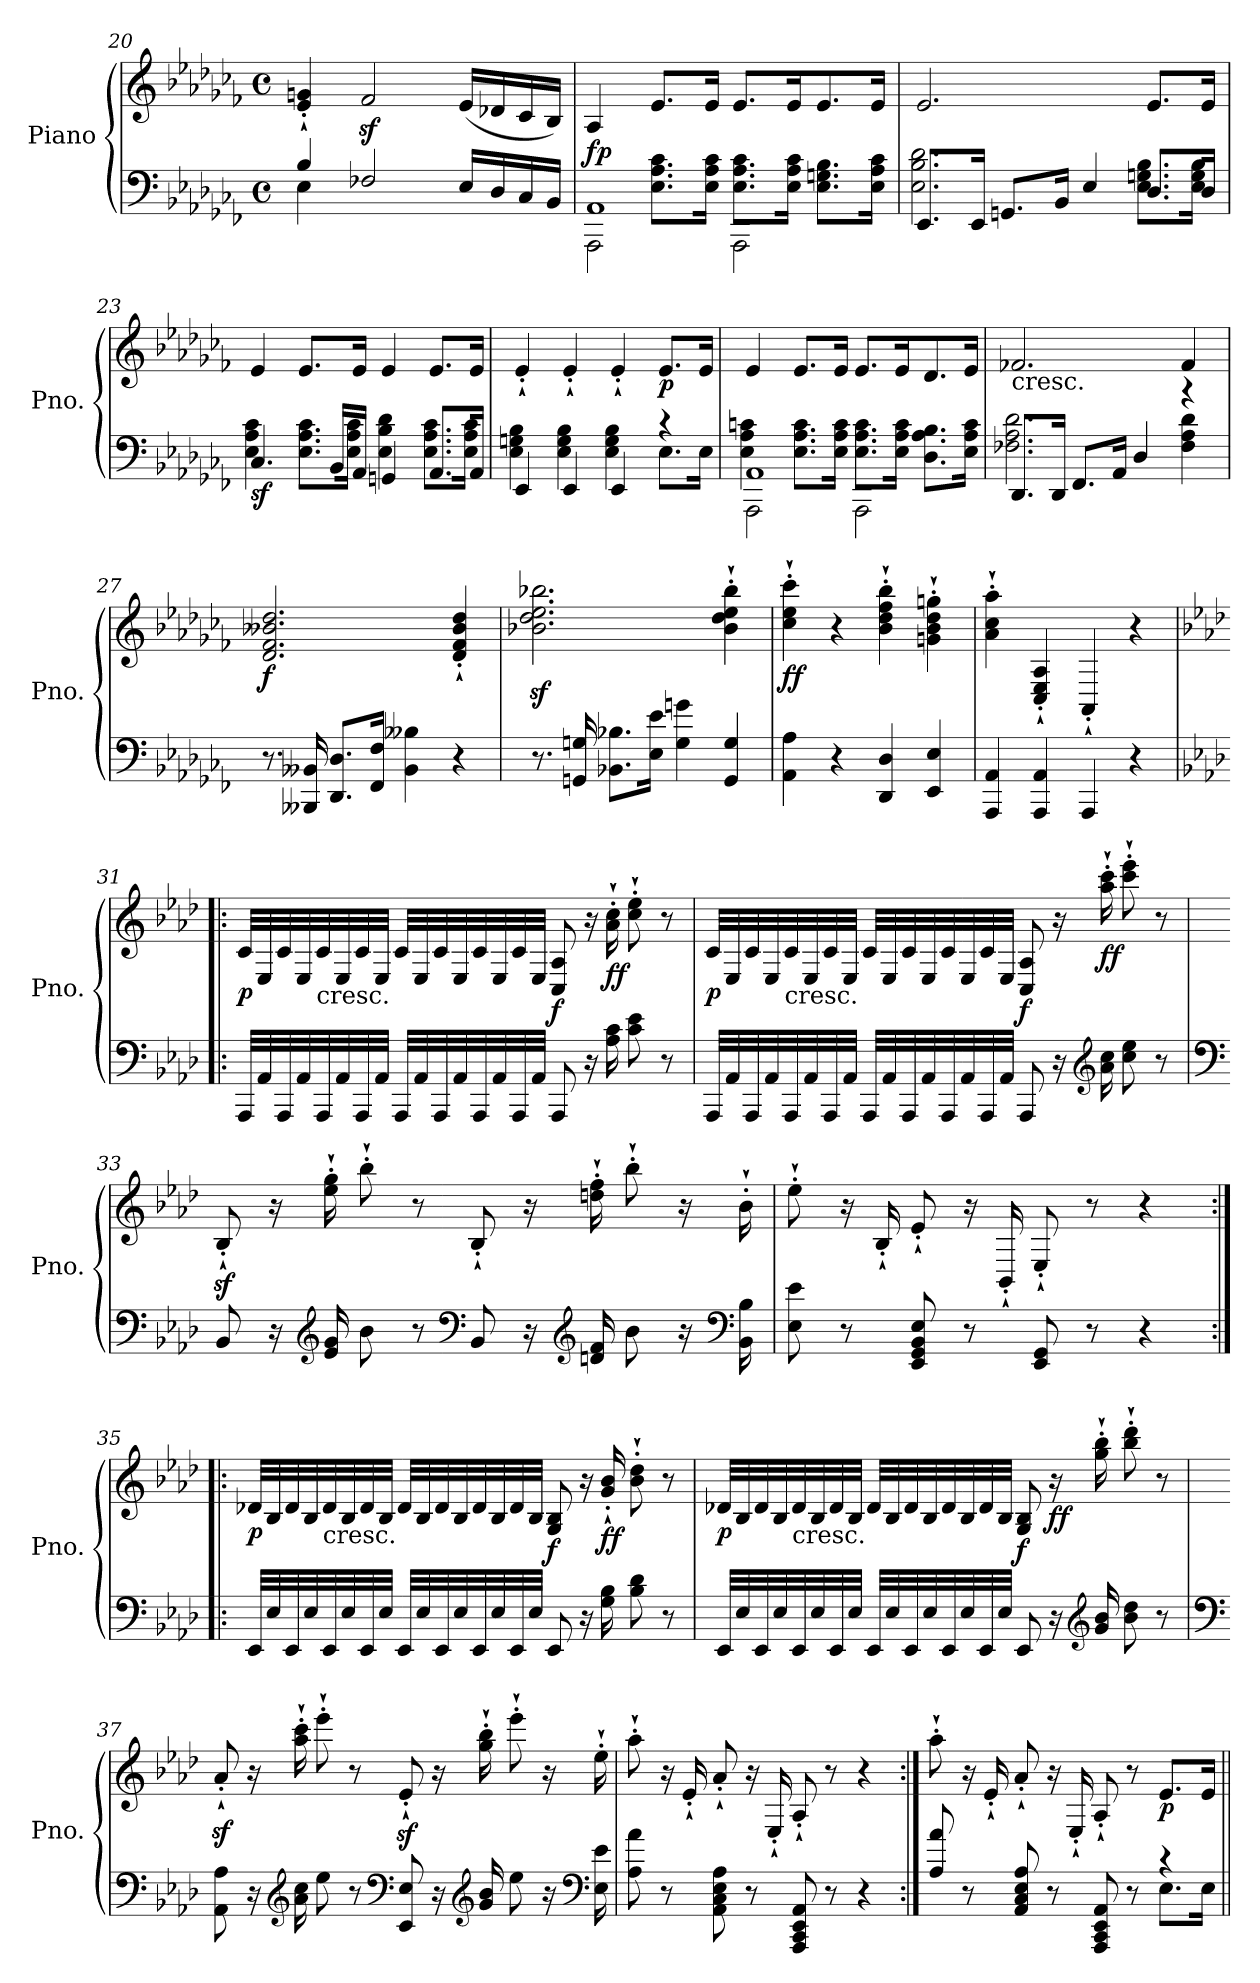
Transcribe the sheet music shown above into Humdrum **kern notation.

**kern	**kern	**dynam
*part1	*part1	*part1
*staff2	*staff1	*staff1/2
*I"Piano	*	*
*I'Pno.	*	*
*clefF4	*clefG2	*
*k[b-e-a-d-g-c-f-]	*k[b-e-a-d-g-c-f-]	*
*C-:	*C-:	*
*M4/4	*M4/4	*
*met(c)	*met(c)	*
=20	=20	=20
*^	*	*
4B-/	4E-\	4e-/'` 4gn/'`	.
2F-X/	2.ryy	2f-z</	.
16E-/LL	.	(<16e-/LL	.
16D-/	.	16d-X/	.
16C-/	.	16c-/	.
16BB-/JJ	.	16B-/JJ)	.
=21	=21	=21	=21
*	*^	*	*
!	!	!	!	!LO:DY:a=2
1AA-	2AAA-\	4ryy	4A-/	fp
.	.	8.E-\ 8.A-\ 8.c-\L	8.e-/L	.
.	.	16E-\ 16A-\ 16c-\Jk	16e-/Jk	.
.	2AAA-\	8.E-\ 8.A-\ 8.c-\L	8.e-/L	.
.	.	16E-\ 16A-\ 16c-\Jk	16e-/K	.
.	.	8.E-\ 8.Gn\ 8.B-\L	8.e-/	.
.	.	16E-\ 16A-\ 16c-\Jk	16e-/Jk	.
*	*v	*v	*	*
!!LO:LB:g=z
=22	=22	=22	=22
8.EE-/L	2.E-\ 2.B-\ 2.d-\	2.e-/	.
16EE-/Jk	.	.	.
8.GGn/L	.	.	.
16BB-/Jk	.	.	.
4E-/	.	.	.
8.D-/L	8.E-\ 8.Gn\ 8.B-\L	8.e-/L	.
16D-/Jk	16E-\ 16G\ 16B-\Jk	16e-/Jk	.
=23	=23	=23	=23
!	!	!	!LO:DY:b=2
4.C-/	4E-\ 4A-\ 4c-\	4e-/	sf
.	8.E-\ 8.A-\ 8.c-\L	8.e-/L	.
16BB-/LL	.	.	.
16AA-/JJ	16E-\ 16A-\ 16c-\Jk	16e-/Jk	.
4GGn/	4E-\ 4B-\ 4d-\	4e-/	.
8.AA-/L	8.E-\ 8.A-\ 8.c-\L	8.e-/L	.
16AA-/Jk	16E-\ 16A-\ 16c-\Jk	16e-/Jk	.
=24	=24	=24	=24
4EE-/	4E-\ 4Gn\ 4B-\	4e-'`/	.
4EE-/	4E-\ 4G\ 4B-\	4e-'`/	.
4EE-/	4E-\ 4G\ 4B-\	4e-'`/	.
!	!	!	!LO:DY:b
4r	8.E-\L	8.e-/L	p
.	16E-\Jk	16e-/Jk	.
=25	=25	=25	=25
*	*^	*	*
1AA-	2AAA-\	4E-\ 4A-\ 4cn\	4e-/	.
.	.	8.E-\ 8.A-\ 8.c\L	8.e-/L	.
.	.	16E-\ 16A-\ 16c\Jk	16e-/Jk	.
.	2AAA-\	8.E-\ 8.A-\ 8.c\L	8.e-/L	.
.	.	16E-\ 16A-\ 16c\Jk	16e-/K	.
.	.	8.D-\ 8.A-\ 8.B-\L	8.d-/	.
.	.	16E-\ 16A-\ 16c\Jk	16e-/Jk	.
!!LO:LB:g=z
=26	=26	=26	=26	=26
!	!	!	!LO:TX:b:t=cresc.	!
*	*v	*v	*	*
8.DD-/L	2.F-X\ 2.A-\ 2.d-\	2.f-X/	.
16DD-/Jk	.	.	.
8.FF-/L	.	.	.
16AA-/Jk	.	.	.
4D-/	.	.	.
4r	4F-\ 4A-\ 4d-\	4f-/	.
=27	=27	=27	=27
!	!	!	!LO:DY:b
*v	*v	*	*
8.r	2.d-/ 2.f-/ 2.b--X/ 2.dd-/	f
16BBB--X/ 16BB--X/	.	.
8.DD-/ 8.D-/L	.	.
16FF-/ 16F-/Jk	.	.
4BB--\ 4B--X\	.	.
4r	4d-/'` 4f-/'` 4b--/'` 4dd-/'`	.
=28	=28	=28
8.r	2.b-X\z< 2.dd-\z< 2.ee-\z< 2.bb-X\z<	.
16GGn/ 16Gn/	.	.
8.BB-X\ 8.B-X\L	.	.
16E-\ 16e-\Jk	.	.
4G\ 4gn\	.	.
4GG/ 4G/	4b-\'` 4dd-\'` 4ee-\'` 4bb-\'`	.
=29	=29	=29
!	!	!LO:DY:b
4AA-\ 4A-\	4cc-\'` 4ee-\'` 4ccc-\'`	ff
4r	4r	.
4DD-/ 4D-/	4b-\'` 4dd-\'` 4ff-\'` 4bb-\'`	.
4EE-/ 4E-/	4gn\'` 4b-\'` 4dd-\'` 4ggn\'`	.
=30	=30	=30
4AAA-/ 4AA-/	4a-\'` 4cc-\'` 4aa-\'`	.
4AAA-/ 4AA-/	4C-/'` 4E-/'` 4A-/'`	.
4AAA-/	4AA-'`/	.
4r	4r	.
!!LO:LB:g=z
=31!|:	=31!|:	=31!|:
*k[b-e-a-d-]	*k[b-e-a-d-]	*
*A-:	*A-:	*
!	!	!LO:DY:b
32AAA-/LLL	32c/LLL	p
32AA-/	32E-/	.
32AAA-/	32c/	.
32AA-/	32E-/	.
!	!LO:TX:b:t=cresc.	!
32AAA-/	32c/	.
32AA-/	32E-/	.
32AAA-/	32c/	.
32AA-/JJJ	32E-/JJJ	.
32AAA-/LLL	32c/LLL	.
32AA-/	32E-/	.
32AAA-/	32c/	.
32AA-/	32E-/	.
32AAA-/	32c/	.
32AA-/	32E-/	.
32AAA-/	32c/	.
32AA-/JJJ	32E-/JJJ	.
!	!	!LO:DY:b
8AAA-/	8C/ 8A-/	f
16r	16r	.
!	!	!LO:DY:b
16A-\ 16c\	16a-\'` 16cc\'`	ff
8c\ 8e-\	8cc\'` 8ee-\'`	.
8r	8r	.
!!LO:LB:g=z
=32	=32	=32
!	!	!LO:DY:b
32AAA-/LLL	32c/LLL	p
32AA-/	32E-/	.
32AAA-/	32c/	.
32AA-/	32E-/	.
!	!LO:TX:b:t=cresc.	!
32AAA-/	32c/	.
32AA-/	32E-/	.
32AAA-/	32c/	.
32AA-/JJJ	32E-/JJJ	.
32AAA-/LLL	32c/LLL	.
32AA-/	32E-/	.
32AAA-/	32c/	.
32AA-/	32E-/	.
32AAA-/	32c/	.
32AA-/	32E-/	.
32AAA-/	32c/	.
32AA-/JJJ	32E-/JJJ	.
!	!	!LO:DY:b
8AAA-/	8C/ 8A-/	f
16r	16r	.
*clefG2	*	*
!	!	!LO:DY:b
16a-\ 16cc\	16aa-\'` 16ccc\'`	ff
8cc\ 8ee-\	8ccc\'` 8eee-\'`	.
8r	8r	.
!!LO:PB:g=z
=33	=33	=33
*clefF4	*	*
8BB-/	8B-z<'`/	.
16r	16r	.
*clefG2	*	*
16e-/ 16g/	16ee-\'` 16gg\'`	.
8b-\	8bb-'`\	.
8r	8r	.
*clefF4	*	*
8BB-/	8B-'`/	.
16r	16r	.
*clefG2	*	*
16dn/ 16f/	16ddn\'` 16ff\'`	.
8b-\	8bb-'`\	.
16r	16r	.
*clefF4	*	*
16BB-\ 16B-\	16b-'`\	.
=34	=34	=34
8E-\ 8e-\	8ee-'`\	.
8r	16r	.
.	16B-'`/	.
8EE-/ 8GG/ 8BB-/ 8E-/	8e-'`/	.
8r	16r	.
.	16BB-'`/	.
8EE-/ 8GG/	8E-'`/	.
8r	8r	.
4r	4r	.
!!LO:LB:g=z
=35:|!|:	=35:|!|:	=35:|!|:
!	!	!LO:DY:b
32EE-/LLL	32d-X/LLL	p
32E-/	32B-/	.
32EE-/	32d-/	.
32E-/	32B-/	.
!	!LO:TX:b:t=cresc.	!
32EE-/	32d-/	.
32E-/	32B-/	.
32EE-/	32d-/	.
32E-/JJJ	32B-/JJJ	.
32EE-/LLL	32d-/LLL	.
32E-/	32B-/	.
32EE-/	32d-/	.
32E-/	32B-/	.
32EE-/	32d-/	.
32E-/	32B-/	.
32EE-/	32d-/	.
32E-/JJJ	32B-/JJJ	.
!	!	!LO:DY:a=2
8EE-/	8G/ 8B-/	f
16r	16r	.
!	!	!LO:DY:b
16G\ 16B-\	16g/'` 16b-/'`	ff
8B-\ 8d-\	8b-\'` 8dd-\'`	.
8r	8r	.
!!LO:LB:g=z
=36	=36	=36
!	!	!LO:DY:b
32EE-/LLL	32d-X/LLL	p
32E-/	32B-/	.
32EE-/	32d-/	.
32E-/	32B-/	.
!	!LO:TX:b:t=cresc.	!
32EE-/	32d-/	.
32E-/	32B-/	.
32EE-/	32d-/	.
32E-/JJJ	32B-/JJJ	.
32EE-/LLL	32d-/LLL	.
32E-/	32B-/	.
32EE-/	32d-/	.
32E-/	32B-/	.
32EE-/	32d-/	.
32E-/	32B-/	.
32EE-/	32d-/	.
32E-/JJJ	32B-/JJJ	.
!	!	!LO:DY:b
8EE-/	8G/ 8B-/	f
!	!	!LO:DY:b
16r	16r	ff
*clefG2	*	*
16g/ 16b-/	16gg\'` 16bb-\'`	.
8b-\ 8dd-\	8bb-\'` 8ddd-\'`	.
8r	8r	.
!!LO:LB:g=z
=37	=37	=37
*clefF4	*	*
8AA-\ 8A-\	8a-z<'`/	.
16r	16r	.
*clefG2	*	*
16a-\ 16cc\	16aa-\'` 16ccc\'`	.
8ee-\	8eee-'`\	.
8r	8r	.
*clefF4	*	*
8EE-/ 8E-/	8e-z<'`/	.
16r	16r	.
*clefG2	*	*
16g/ 16b-/	16gg\'` 16bb-\'`	.
8ee-\	8eee-'`\	.
16r	16r	.
*clefF4	*	*
16E-\ 16e-\	16ee-'`\	.
=38	=38	=38
8A-\ 8a-\	8aa-'`\	.
8r	16r	.
.	16e-'`/	.
8AA-\ 8C\ 8E-\ 8A-\	8a-'`/	.
8r	16r	.
.	16E-'`/	.
8AAA-/ 8CC/ 8EE-/ 8AA-/	8A-'`/	.
8r	8r	.
4r	4r	.
!!LO:LB:g=z
=39:|!	=39:|!	=39:|!
*^	*	*
8A-/ 8a-/	2.ryy	8aa-'`\	.
8r	.	16r	.
.	.	16e-'`/	.
8AA-/ 8C/ 8E-/ 8A-/	.	8a-'`/	.
8r	.	16r	.
.	.	16E-'`/	.
8AAA-/ 8CC/ 8EE-/ 8AA-/	.	8A-'`/	.
8r	.	8r	.
!	!	!	!LO:DY:b
4r	8.E-\L	8.e-/L	p
.	16E-\Jk	16e-/Jk	.
*v	*v	*	*
=||	=||	=||
*-	*-	*-
